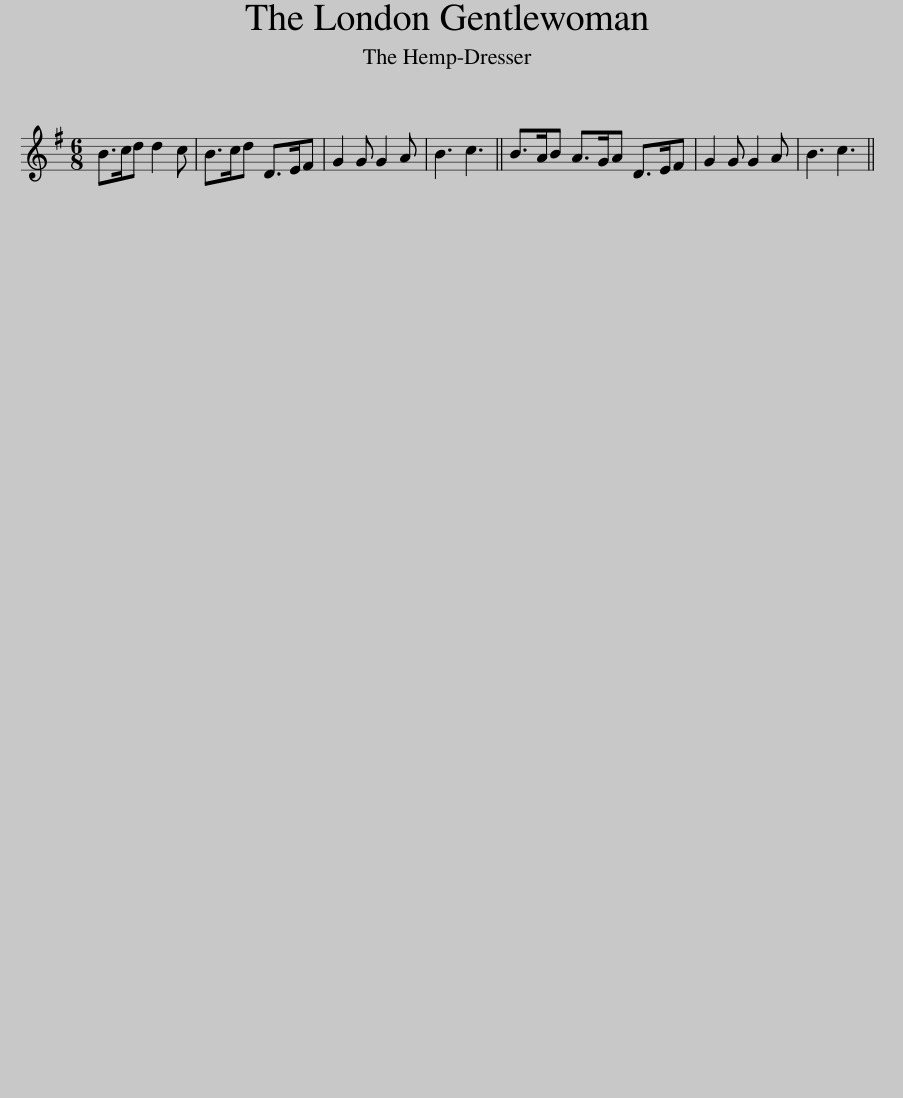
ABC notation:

X:1
L:1/8
M:6/8
I:linebreak $
K:G
V:1 treble
V:1
 B>cd d2 c | B>cd D>EF | G2 G G2 A | B3 c3 || B>AB A>GA D>EF | %5
 G2 G G2 A | B3 c3 || %7
